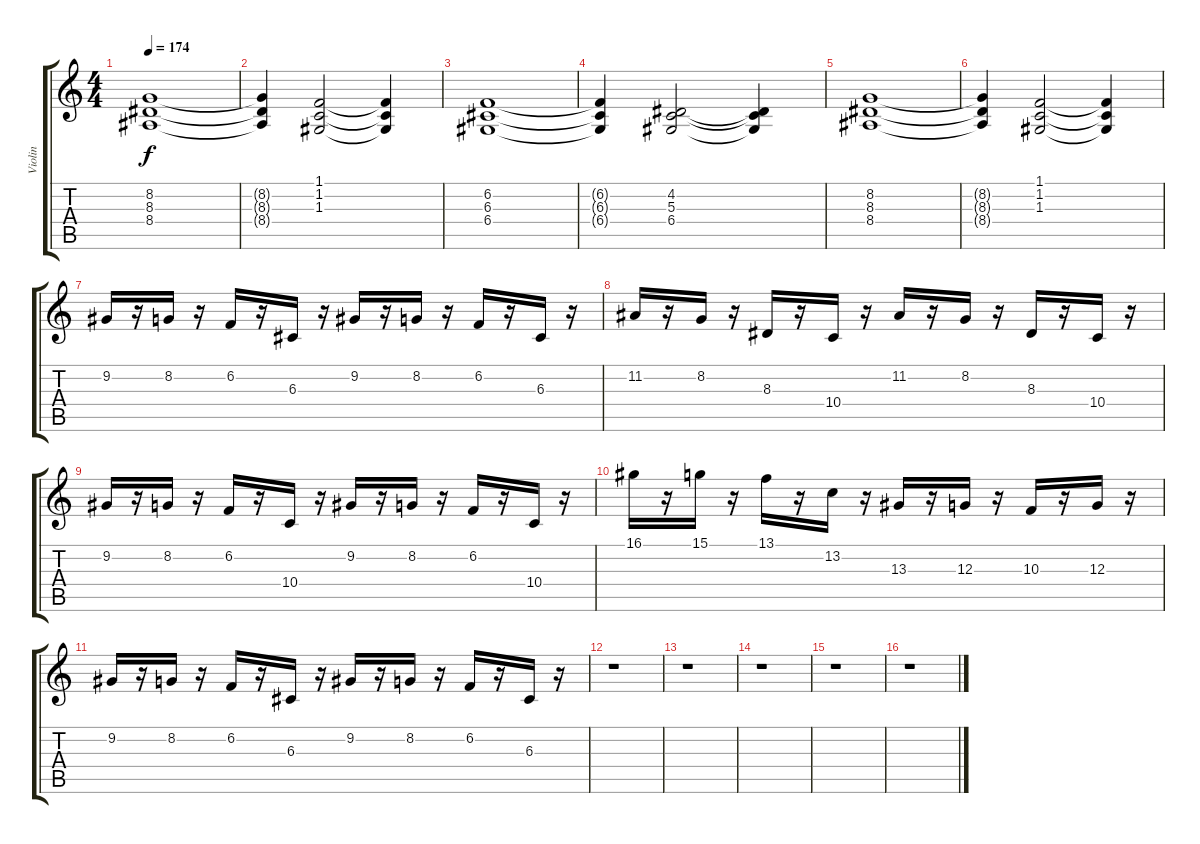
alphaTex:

\track ("Violin" "Violin") {instrument violin}
\staff {score tabs}
\tuning (E4 B3 G3 D3 A2 E2) {hide}
\ts (4 4)
\tempo 174
\clef g2
\ks c
(8.2 8.3 8.4).1{dy f} |
(8.2{t} 8.3{t} 8.4{t}).4 (1.1 1.2 1.3).2 (1.1{t} 1.2{t} 1.3{t}).4 |
(6.2 6.3 6.4).1 |
(6.2{t} 6.3{t} 6.4{t}).4 (4.2 5.3 6.4).2 (4.2{t} 5.3{t} 6.4{t}).4 |
(8.2 8.3 8.4).1 |
(8.2{t} 8.3{t} 8.4{t}).4 (1.1 1.2 1.3).2 (1.1{t} 1.2{t} 1.3{t}).4 |
9.2.16{volume 12 instrument violin} r.16 8.2.16 r.16 6.2.16 r.16 6.3.16 r.16 9.2.16 r.16 8.2.16 r.16 6.2.16 r.16 6.3.16 r.16 |
11.2.16 r.16 8.2.16 r.16 8.3.16 r.16 10.4.16 r.16 11.2.16 r.16 8.2.16 r.16 8.3.16 r.16 10.4.16 r.16 |
9.2.16 r.16 8.2.16 r.16 6.2.16 r.16 10.4.16 r.16 9.2.16 r.16 8.2.16 r.16 6.2.16 r.16 10.4.16 r.16 |
16.1.16 r.16 15.1.16 r.16 13.1.16 r.16 13.2.16 r.16 13.3.16 r.16 12.3.16 r.16 10.3.16 r.16 12.3.16 r.16 |
9.2.16 r.16 8.2.16 r.16 6.2.16 r.16 6.3.16 r.16 9.2.16 r.16 8.2.16 r.16 6.2.16 r.16 6.3.16 r.16 |
r.1 |
r.1 |
r.1 |
r.1 |
r.1
